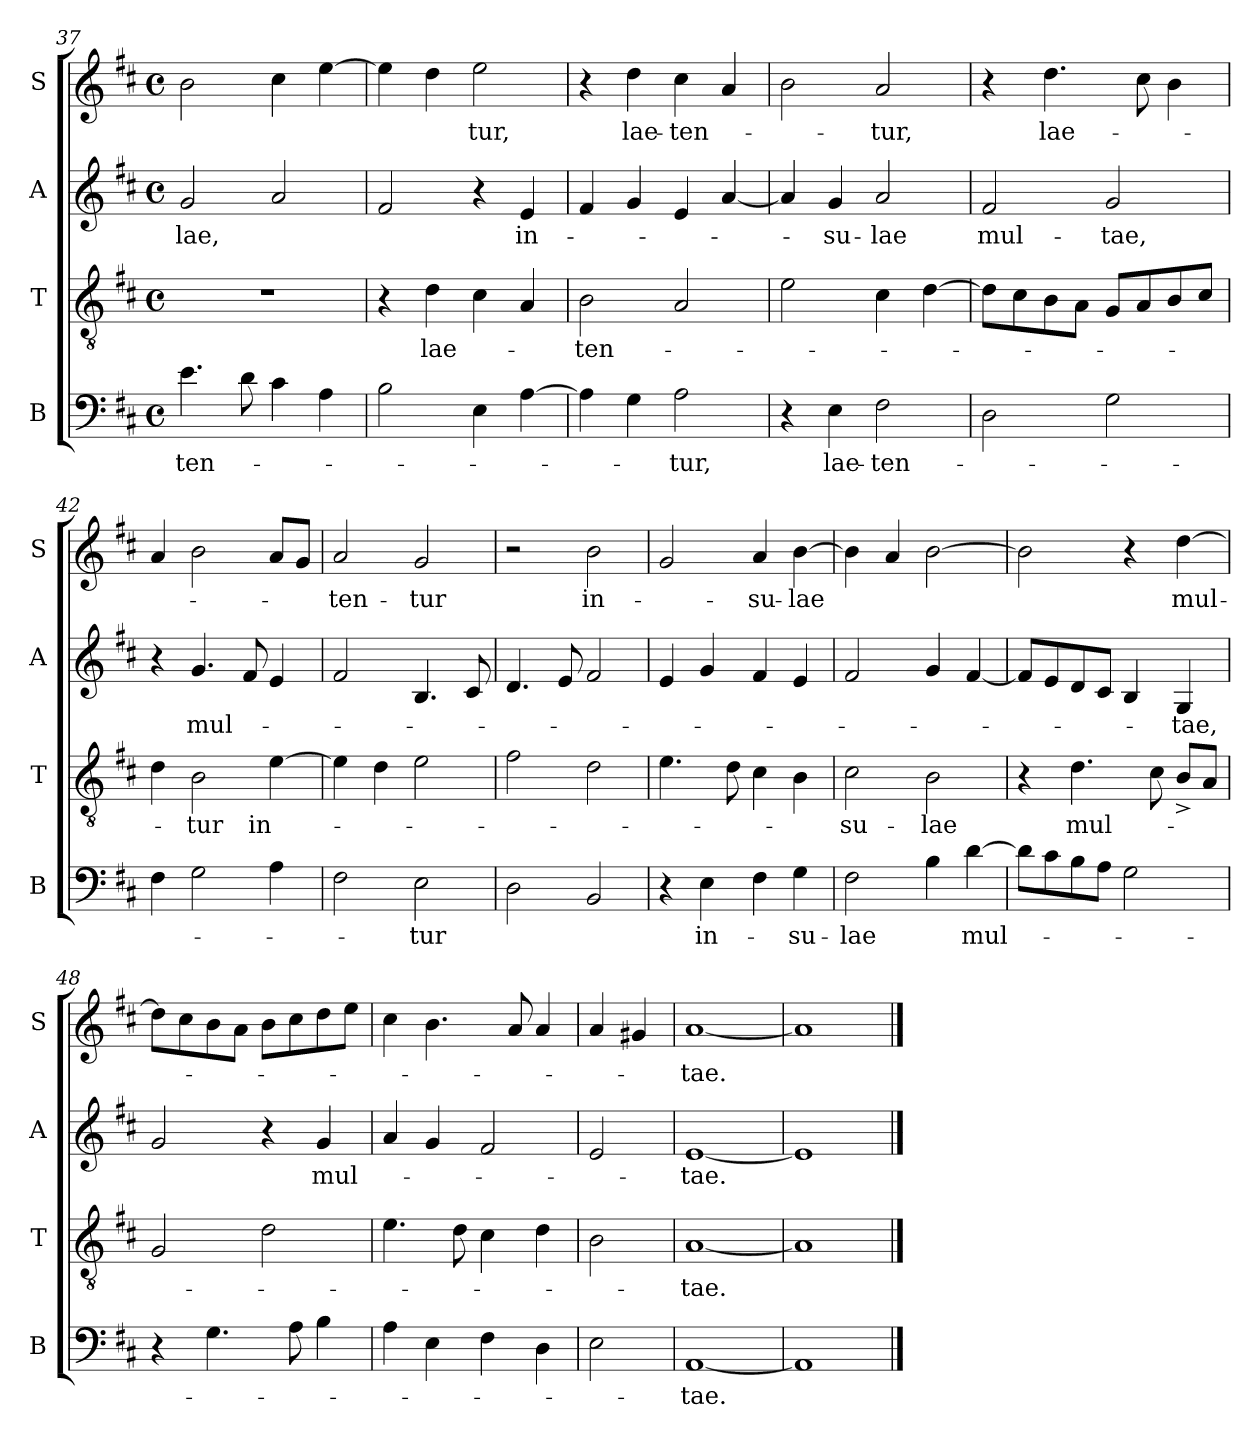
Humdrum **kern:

**kern	**text	**kern	**text	**kern	**text	**kern	**text
*part4	*part4	*part3	*part3	*part2	*part2	*part1	*part1
*staff4	*staff4	*staff3	*staff3	*staff2	*staff2	*staff1	*staff1
*I"B	*	*I"T	*	*I"A	*	*I"S	*
*I'B	*	*I'T	*	*I'A	*	*I'S	*
*clefF4	*	*clefGv2	*	*clefG2	*	*clefG2	*
*k[f#c#]	*	*k[f#c#]	*	*k[f#c#]	*	*k[f#c#]	*
*D:	*	*D:	*	*D:	*	*D:	*
*M4/4	*	*M4/4	*	*M4/4	*	*M4/4	*
*met(c)	*	*met(c)	*	*met(c)	*	*met(c)	*
=37	=37	=37	=37	=37	=37	=37	=37
!	!LO:LY:b	!	!	!	!LO:LY:b	!	!
4.e\	-ten-	1r	.	2g/	-lae,	2b\	.
8d\	.	.	.	.	.	.	.
4c#\	.	.	.	2a/	.	4cc#\	.
4A\	.	.	.	.	.	[>4ee\	.
!!LO:PB:g=z
=38	=38	=38	=38	=38	=38	=38	=38
2B\	.	4r	.	2f#/	.	4ee\]	.
!	!	!	!LO:LY:b	!	!	!	!
.	.	4d\	lae-	.	.	4dd\	.
!	!	!	!	!	!	!	!LO:LY:b
4E\	.	4c#\	.	4r	.	2ee\	-tur,
!	!	!	!	!	!LO:LY:b	!	!
[>4A\	.	4A/	.	4e/	in-	.	.
=39	=39	=39	=39	=39	=39	=39	=39
!	!	!	!LO:LY:b	!	!	!	!
4A\]	.	2B\	-ten-	4f#/	.	4r	.
!	!	!	!	!	!	!	!LO:LY:b
4G\	.	.	.	4g/	.	4dd\	lae-
!	!LO:LY:b	!	!	!	!	!	!LO:LY:b
2A\	-tur,	2A/	.	4e/	.	4cc#\	-ten-
.	.	.	.	[<4a/	.	4a/	.
=40	=40	=40	=40	=40	=40	=40	=40
4r	.	2e\	.	4a/]	.	2b\	.
!	!LO:LY:b	!	!	!	!LO:LY:b	!	!
4E\	lae-	.	.	4g/	-su-	.	.
!	!LO:LY:b:rj	!	!	!	!LO:LY:b	!	!LO:LY:b
2F#\	-ten-	4c#\	.	2a/	-lae	2a/	-tur,
.	.	[>4d\	.	.	.	.	.
=41	=41	=41	=41	=41	=41	=41	=41
!	!	!	!	!	!LO:LY:b	!	!
2D\	.	8d\L]	.	2f#/	mul-	4r	.
.	.	8c#\	.	.	.	.	.
!	!	!	!	!	!	!	!LO:LY:b
.	.	8B\	.	.	.	4.dd\	lae-
.	.	8A\J	.	.	.	.	.
!	!	!	!	!	!LO:LY:b	!	!
2G\	.	8G/L	.	2g/	-tae,	.	.
.	.	8A/	.	.	.	8cc#\	.
.	.	8B/	.	.	.	4b\	.
.	.	8c#/J	.	.	.	.	.
=42	=42	=42	=42	=42	=42	=42	=42
4F#\	.	4d\	.	4r	.	4a/	.
!	!	!	!LO:LY:b	!	!LO:LY:b	!	!
2G\	.	2B\	-tur	4.g/	mul-	2b\	.
.	.	.	.	8f#/	.	.	.
!	!	!	!LO:LY:b	!	!	!	!
4A\	.	[>4e\	in-	4e/	.	8a/L	.
.	.	.	.	.	.	8g/J	.
=43	=43	=43	=43	=43	=43	=43	=43
!	!	!	!	!	!	!	!LO:LY:b
2F#\	.	4e\]	.	2f#/	.	2a/	-ten-
.	.	4d\	.	.	.	.	.
!	!LO:LY:b	!	!	!	!	!	!LO:LY:b
2E\	-tur	2e\	.	4.B/	.	2g/	-tur
.	.	.	.	8c#/	.	.	.
=44	=44	=44	=44	=44	=44	=44	=44
2D\	.	2f#\	.	4.d/	.	2r	.
.	.	.	.	8e/	.	.	.
!	!	!	!	!	!	!	!LO:LY:b
2BB/	.	2d\	.	2f#/	.	2b\	in-
!!LO:LB:g=z
=45	=45	=45	=45	=45	=45	=45	=45
4r	.	4.e\	.	4e/	.	2g/	.
!	!LO:LY:b	!	!	!	!	!	!
4E\	in-	.	.	4g/	.	.	.
.	.	8d\	.	.	.	.	.
!	!	!	!	!	!	!	!LO:LY:b
4F#\	.	4c#\	.	4f#/	.	4a/	-su-
!	!LO:LY:b	!	!	!	!	!	!LO:LY:b
4G\	-su-	4B\	.	4e/	.	[>4b\	-lae
=46	=46	=46	=46	=46	=46	=46	=46
!	!LO:LY:b	!	!LO:LY:b	!	!	!	!
2F#\	-lae	2c#\	-su-	2f#/	.	4b\]	.
.	.	.	.	.	.	4a/	.
!	!	!	!LO:LY:b	!	!	!	!
4B\	.	2B\	-lae	4g/	.	[>2b\	.
!	!LO:LY:b	!	!	!	!	!	!
[>4d\	mul-	.	.	[<4f#/	.	.	.
=47	=47	=47	=47	=47	=47	=47	=47
8d\L]	.	4r	.	8f#/L]	.	2b\]	.
8c#\	.	.	.	8e/	.	.	.
!	!	!	!LO:LY:b	!	!	!	!
8B\	.	4.d\	mul-	8d/	.	.	.
8A\J	.	.	.	8c#/J	.	.	.
2G\	.	.	.	4B/	.	4r	.
.	.	8c#\	.	.	.	.	.
!	!	!	!	!	!LO:LY:b	!	!LO:LY:b
.	.	8B^</L	.	4G/	-tae,	[>4dd\	mul-
.	.	8A/J	.	.	.	.	.
=48	=48	=48	=48	=48	=48	=48	=48
4r	.	2G/	.	2g/	.	8dd\L]	.
.	.	.	.	.	.	8cc#\	.
4.G\	.	.	.	.	.	8b\	.
.	.	.	.	.	.	8a\J	.
.	.	2d\	.	4r	.	8b\L	.
8A\	.	.	.	.	.	8cc#\	.
!	!	!	!	!	!LO:LY:b	!	!
4B\	.	.	.	4g/	mul-	8dd\	.
.	.	.	.	.	.	8ee\J	.
=49	=49	=49	=49	=49	=49	=49	=49
4A\	.	4.e\	.	4a/	.	4cc#\	.
4E\	.	.	.	4g/	.	4.b\	.
.	.	8d\	.	.	.	.	.
4F#\	.	4c#\	.	2f#/	.	.	.
.	.	.	.	.	.	8a/	.
4D\	.	4d\	.	.	.	4a/	.
=50	=50	=50	=50	=50	=50	=50	=50
2E\	.	2B\	.	2e/	.	4a/	.
.	.	.	.	.	.	4g#/	.
=51	=51	=51	=51	=51	=51	=51	=51
!	!LO:LY:b	!	!LO:LY:b	!	!LO:LY:b	!	!LO:LY:b
[<1AA	-tae.	[<1A	-tae.	[<1e	-tae.	[<1a	-tae.
=52	=52	=52	=52	=52	=52	=52	=52
1AA]	.	1A]	.	1e]	.	1a]	.
==	==	==	==	==	==	==	==
*-	*-	*-	*-	*-	*-	*-	*-
